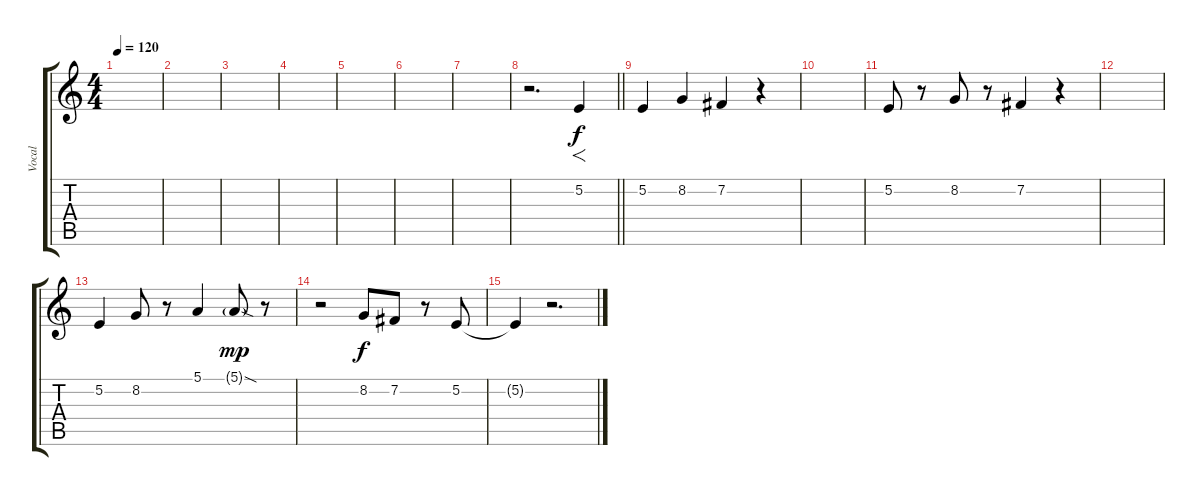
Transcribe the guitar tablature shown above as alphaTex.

\track ("Vocal" "Vocal") {instrument choiraahs}
\staff {score tabs}
\tuning (E4 B3 G3 D3 A2 E2) {hide}
\ts (4 4)
\tempo 120
\clef g2
\ks c
|
|
|
|
|
|
|
\barLineRight lightlight
r.2{d} 5.2.4{f txt ""} |
\section ("" "")
5.2.4 8.2.4 7.2.4 r.4 |
|
5.2.8 r.8 8.2.8 r.8 7.2.4 r.4 |
|
5.2.4 8.2.8 r.8 5.1.4 5.1{sod g}.8{dy mp} r.8 |
r.2 8.2.8{dy f} 7.2.8 r.8 5.2.8 |
5.2{t}.4 r.2{d}
